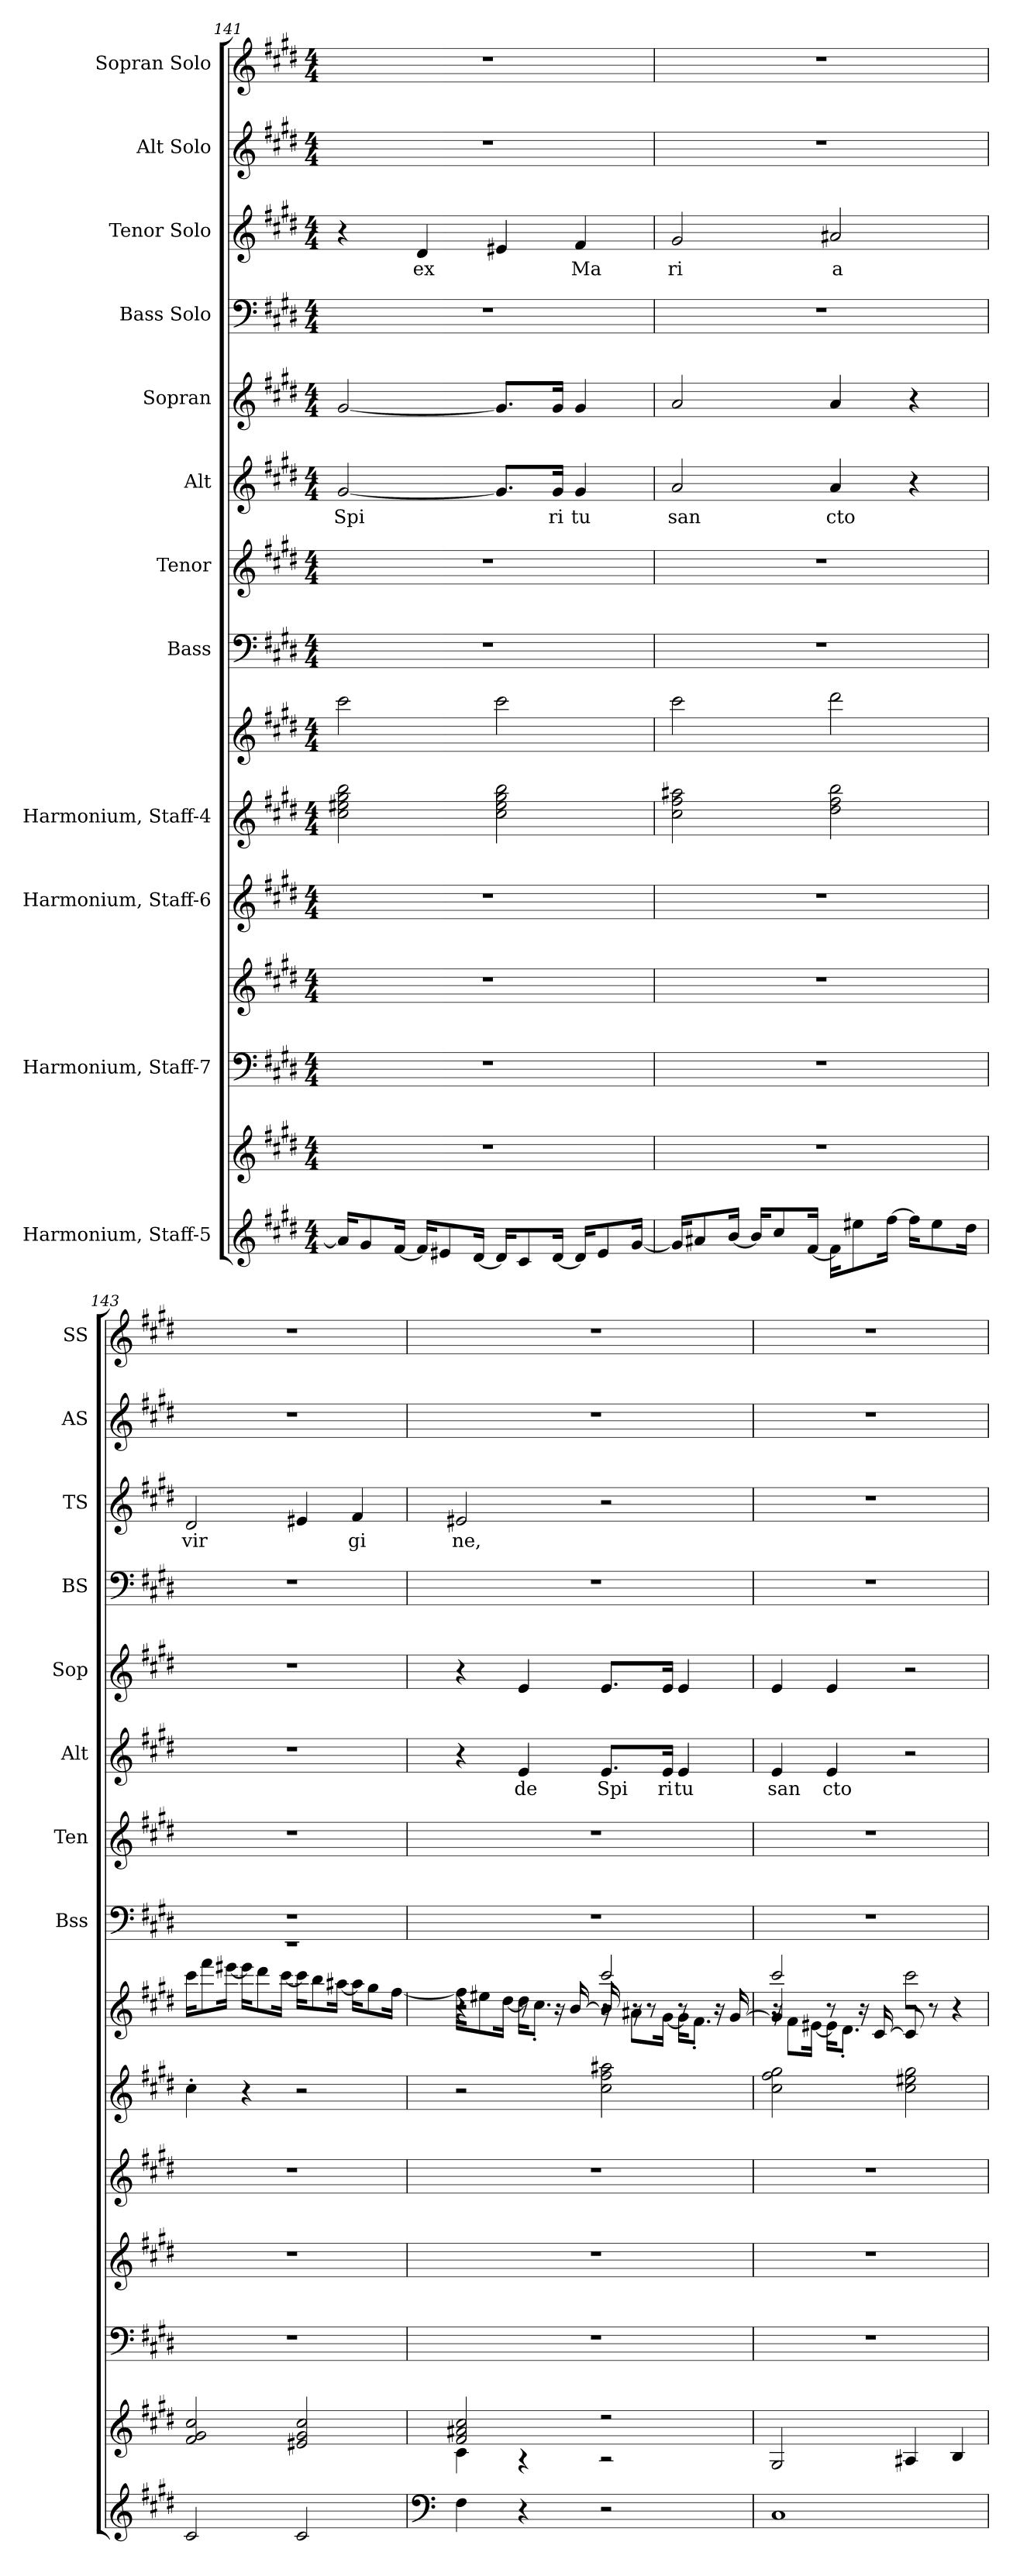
**kern	**kern	**kern	**kern	**kern	**kern	**kern	**kern	**kern	**kern	**text	**kern	**kern	**kern	**text	**kern	**kern
*part12	*part12	*part11	*part11	*part10	*part9	*part9	*part8	*part7	*part6	*part6	*part5	*part4	*part3	*part3	*part2	*part1
*staff15	*staff14	*staff13	*staff12	*staff11	*staff10	*staff9	*staff8	*staff7	*staff6	*staff6	*staff5	*staff4	*staff3	*staff3	*staff2	*staff1
*I"Harmonium, Staff-5	*	*I"Harmonium, Staff-7	*	*I"Harmonium, Staff-6	*I"Harmonium, Staff-4	*	*I"Bass	*I"Tenor	*I"Alt	*	*I"Sopran	*I"Bass Solo	*I"Tenor Solo	*	*I"Alt Solo	*I"Sopran Solo
*	*	*	*	*	*	*	*I'Bss	*I'Ten	*I'Alt	*	*I'Sop	*I'BS	*I'TS	*	*I'AS	*I'SS
!!LO:PB:g=z
*clefG2	*clefG2	*clefF4	*clefG2	*clefG2	*clefG2	*clefG2	*clefF4	*clefG2	*clefG2	*	*clefG2	*clefF4	*clefG2	*	*clefG2	*clefG2
*	*	*	*	*	*	*	*	*ITrd4c7	*ITrd2c3	*	*ITrd2c3	*	*ITrd4c7	*	*	*ITrd2c3
*k[f#c#g#d#]	*k[f#c#g#d#]	*k[f#c#g#d#]	*k[f#c#g#d#]	*k[f#c#g#d#]	*k[f#c#g#d#]	*k[f#c#g#d#]	*k[f#c#g#d#]	*k[f#c#g#]	*k[f#c#g#d#a#e#b#]	*	*k[f#c#g#d#a#e#b#]	*k[f#c#g#d#]	*k[f#c#g#]	*	*k[f#c#g#d#]	*k[f#c#g#d#a#e#b#]
*M4/4	*M4/4	*M4/4	*M4/4	*M4/4	*M4/4	*M4/4	*M4/4	*M4/4	*M4/4	*	*M4/4	*M4/4	*M4/4	*	*M4/4	*M4/4
=141	=141	=141	=141	=141	=141	=141	=141	=141	=141	=141	=141	=141	=141	=141	=141	=141
16a#/KL]	1r	1r	1r	1r	2cc#\ 2ee#X\ 2gg#\ 2bb\	2ccc#\	1r	1r	[2e#/	Spi	[2e#/	1r	4r	.	1r	1r
8g#/	.	.	.	.	.	.	.	.	.	.	.	.	.	.	.	.
[16f#/Jk	.	.	.	.	.	.	.	.	.	.	.	.	.	.	.	.
16f#/KL]	.	.	.	.	.	.	.	.	.	.	.	.	4G#/	ex	.	.
8e#X/	.	.	.	.	.	.	.	.	.	.	.	.	.	.	.	.
[16d#/Jk	.	.	.	.	.	.	.	.	.	.	.	.	.	.	.	.
16d#/KL]	.	.	.	.	2cc#\ 2ee#\ 2gg#\ 2bb\	2ccc#\	.	.	8.e#/L]	.	8.e#/L]	.	4A#X/	.	.	.
8c#/	.	.	.	.	.	.	.	.	.	.	.	.	.	.	.	.
[16d#/Jk	.	.	.	.	.	.	.	.	16e#/Jk	ri	16e#/Jk	.	.	.	.	.
16d#/KL]	.	.	.	.	.	.	.	.	4e#/	tu	4e#/	.	4B/	Ma	.	.
8e#/	.	.	.	.	.	.	.	.	.	.	.	.	.	.	.	.
[16g#/Jk	.	.	.	.	.	.	.	.	.	.	.	.	.	.	.	.
=142	=142	=142	=142	=142	=142	=142	=142	=142	=142	=142	=142	=142	=142	=142	=142	=142
16g#/KL]	1r	1r	1r	1r	2cc#\ 2ff#\ 2aa#X\	2ccc#\	1r	1r	2f#/	san	2f#/	1r	2c#/	ri	1r	1r
8a#X/	.	.	.	.	.	.	.	.	.	.	.	.	.	.	.	.
[16b/Jk	.	.	.	.	.	.	.	.	.	.	.	.	.	.	.	.
16b/KL]	.	.	.	.	.	.	.	.	.	.	.	.	.	.	.	.
8cc#/	.	.	.	.	.	.	.	.	.	.	.	.	.	.	.	.
[16f#/Jk	.	.	.	.	.	.	.	.	.	.	.	.	.	.	.	.
16f#\KL]	.	.	.	.	2dd#\ 2ff#\ 2bb\	2ddd#\	.	.	4f#/	cto	4f#/	.	2d#X/	a	.	.
8ee#X\	.	.	.	.	.	.	.	.	.	.	.	.	.	.	.	.
[16ff#\Jk	.	.	.	.	.	.	.	.	.	.	.	.	.	.	.	.
16ff#\KL]	.	.	.	.	.	.	.	.	4r	.	4r	.	.	.	.	.
8ee#\	.	.	.	.	.	.	.	.	.	.	.	.	.	.	.	.
16dd#\Jk	.	.	.	.	.	.	.	.	.	.	.	.	.	.	.	.
=143	=143	=143	=143	=143	=143	=143	=143	=143	=143	=143	=143	=143	=143	=143	=143	=143
*	*	*	*	*	*	*^	*	*	*	*	*	*	*	*	*	*
2c#/	2f#/ 2g#/ 2cc#/	1r	1r	1r	4cc#'\	1r	16ccc#\KL	1r	1r	1r	.	1r	1r	2G#/	vir	1r	1r
.	.	.	.	.	.	.	8fff#\	.	.	.	.	.	.	.	.	.	.
.	.	.	.	.	.	.	[16eee#X\Jk	.	.	.	.	.	.	.	.	.	.
.	.	.	.	.	4r	.	16eee#\KL]	.	.	.	.	.	.	.	.	.	.
.	.	.	.	.	.	.	8ddd#\	.	.	.	.	.	.	.	.	.	.
.	.	.	.	.	.	.	[16ccc#\Jk	.	.	.	.	.	.	.	.	.	.
2c#/	2e#X/ 2g#/ 2cc#/	.	.	.	2r	.	16ccc#\KL]	.	.	.	.	.	.	4A#X/	.	.	.
.	.	.	.	.	.	.	8bb\	.	.	.	.	.	.	.	.	.	.
.	.	.	.	.	.	.	[16aa#X\Jk	.	.	.	.	.	.	.	.	.	.
.	.	.	.	.	.	.	16aa#\KL]	.	.	.	.	.	.	4B/	gi	.	.
.	.	.	.	.	.	.	8gg#\	.	.	.	.	.	.	.	.	.	.
.	.	.	.	.	.	.	[16ff#\Jk	.	.	.	.	.	.	.	.	.	.
*	*	*	*	*	*	*v	*v	*	*	*	*	*	*	*	*	*	*
!!LO:PB:g=z
=144	=144	=144	=144	=144	=144	=144	=144	=144	=144	=144	=144	=144	=144	=144	=144	=144
*clefF4	*	*	*	*	*	*	*	*	*	*	*	*	*	*	*	*
*	*^	*	*	*	*	*^	*	*	*	*	*	*	*	*	*	*
*	*	*	*	*	*	*	*	*^	*	*	*	*	*	*	*	*	*	*
4F#\	2f#/ 2a#X/ 2cc#/	4c#\	1r	1r	1r	2r	2r	16ff#\KL]	4r	1r	1r	4r	.	4r	1r	2A#X/	ne,	1r	1r
.	.	.	.	.	.	.	.	8ee#X\	.	.	.	.	.	.	.	.	.	.	.
.	.	.	.	.	.	.	.	[16dd#\Jk	.	.	.	.	.	.	.	.	.	.	.
4r	.	4r	.	.	.	.	.	16dd#\KL]	8r	.	.	4c#/	de	4c#/	.	.	.	.	.
.	.	.	.	.	.	.	.	8.cc#'\J	.	.	.	.	.	.	.	.	.	.	.
.	.	.	.	.	.	.	.	.	16r	.	.	.	.	.	.	.	.	.	.
.	.	.	.	.	.	.	.	.	[16b/	.	.	.	.	.	.	.	.	.	.
2r	2r	2r	.	.	.	2cc#\ 2ff#\ 2aa#X\	2ccc#/	16r	16b/]	.	.	8.c#/L	Spi	8.c#/L	.	2r	.	.	.
.	.	.	.	.	.	.	.	8a#X\L	16r	.	.	.	.	.	.	.	.	.	.
.	.	.	.	.	.	.	.	.	8r	.	.	.	.	.	.	.	.	.	.
.	.	.	.	.	.	.	.	[16g#\Jk	.	.	.	16c#/Jk	ri	16c#/Jk	.	.	.	.	.
.	.	.	.	.	.	.	.	16g#\KL]	8r	.	.	4c#/	tu	4c#/	.	.	.	.	.
.	.	.	.	.	.	.	.	8.f#'\J	.	.	.	.	.	.	.	.	.	.	.
.	.	.	.	.	.	.	.	.	16r	.	.	.	.	.	.	.	.	.	.
.	.	.	.	.	.	.	.	.	[16g#/	.	.	.	.	.	.	.	.	.	.
*	*v	*v	*	*	*	*	*	*	*	*	*	*	*	*	*	*	*	*	*
=145	=145	=145	=145	=145	=145	=145	=145	=145	=145	=145	=145	=145	=145	=145	=145	=145	=145	=145
1C#	2G#/	1r	1r	1r	2cc#\ 2ff#\ 2gg#\	2ccc#/	16r	4g#/]	1r	1r	4c#/	san	4c#/	1r	1r	.	1r	1r
.	.	.	.	.	.	.	8f#\L	.	.	.	.	.	.	.	.	.	.	.
.	.	.	.	.	.	.	[16e#X\Jk	.	.	.	.	.	.	.	.	.	.	.
.	.	.	.	.	.	.	16e#\KL]	8r	.	.	4c#/	cto	4c#/	.	.	.	.	.
.	.	.	.	.	.	.	8.d#'\J	.	.	.	.	.	.	.	.	.	.	.
.	.	.	.	.	.	.	.	16r	.	.	.	.	.	.	.	.	.	.
.	.	.	.	.	.	.	.	[16c#/	.	.	.	.	.	.	.	.	.	.
.	4A#X/	.	.	.	2cc#\ 2ee#X\ 2gg#\	2r	2ccc#\	8c#/]	.	.	2r	.	2r	.	.	.	.	.
.	.	.	.	.	.	.	.	8r	.	.	.	.	.	.	.	.	.	.
.	4B/	.	.	.	.	.	.	4r	.	.	.	.	.	.	.	.	.	.
*	*	*	*	*	*	*v	*v	*v	*	*	*	*	*	*	*	*	*	*
=	=	=	=	=	=	=	=	=	=	=	=	=	=	=	=	=
*-	*-	*-	*-	*-	*-	*-	*-	*-	*-	*-	*-	*-	*-	*-	*-	*-
